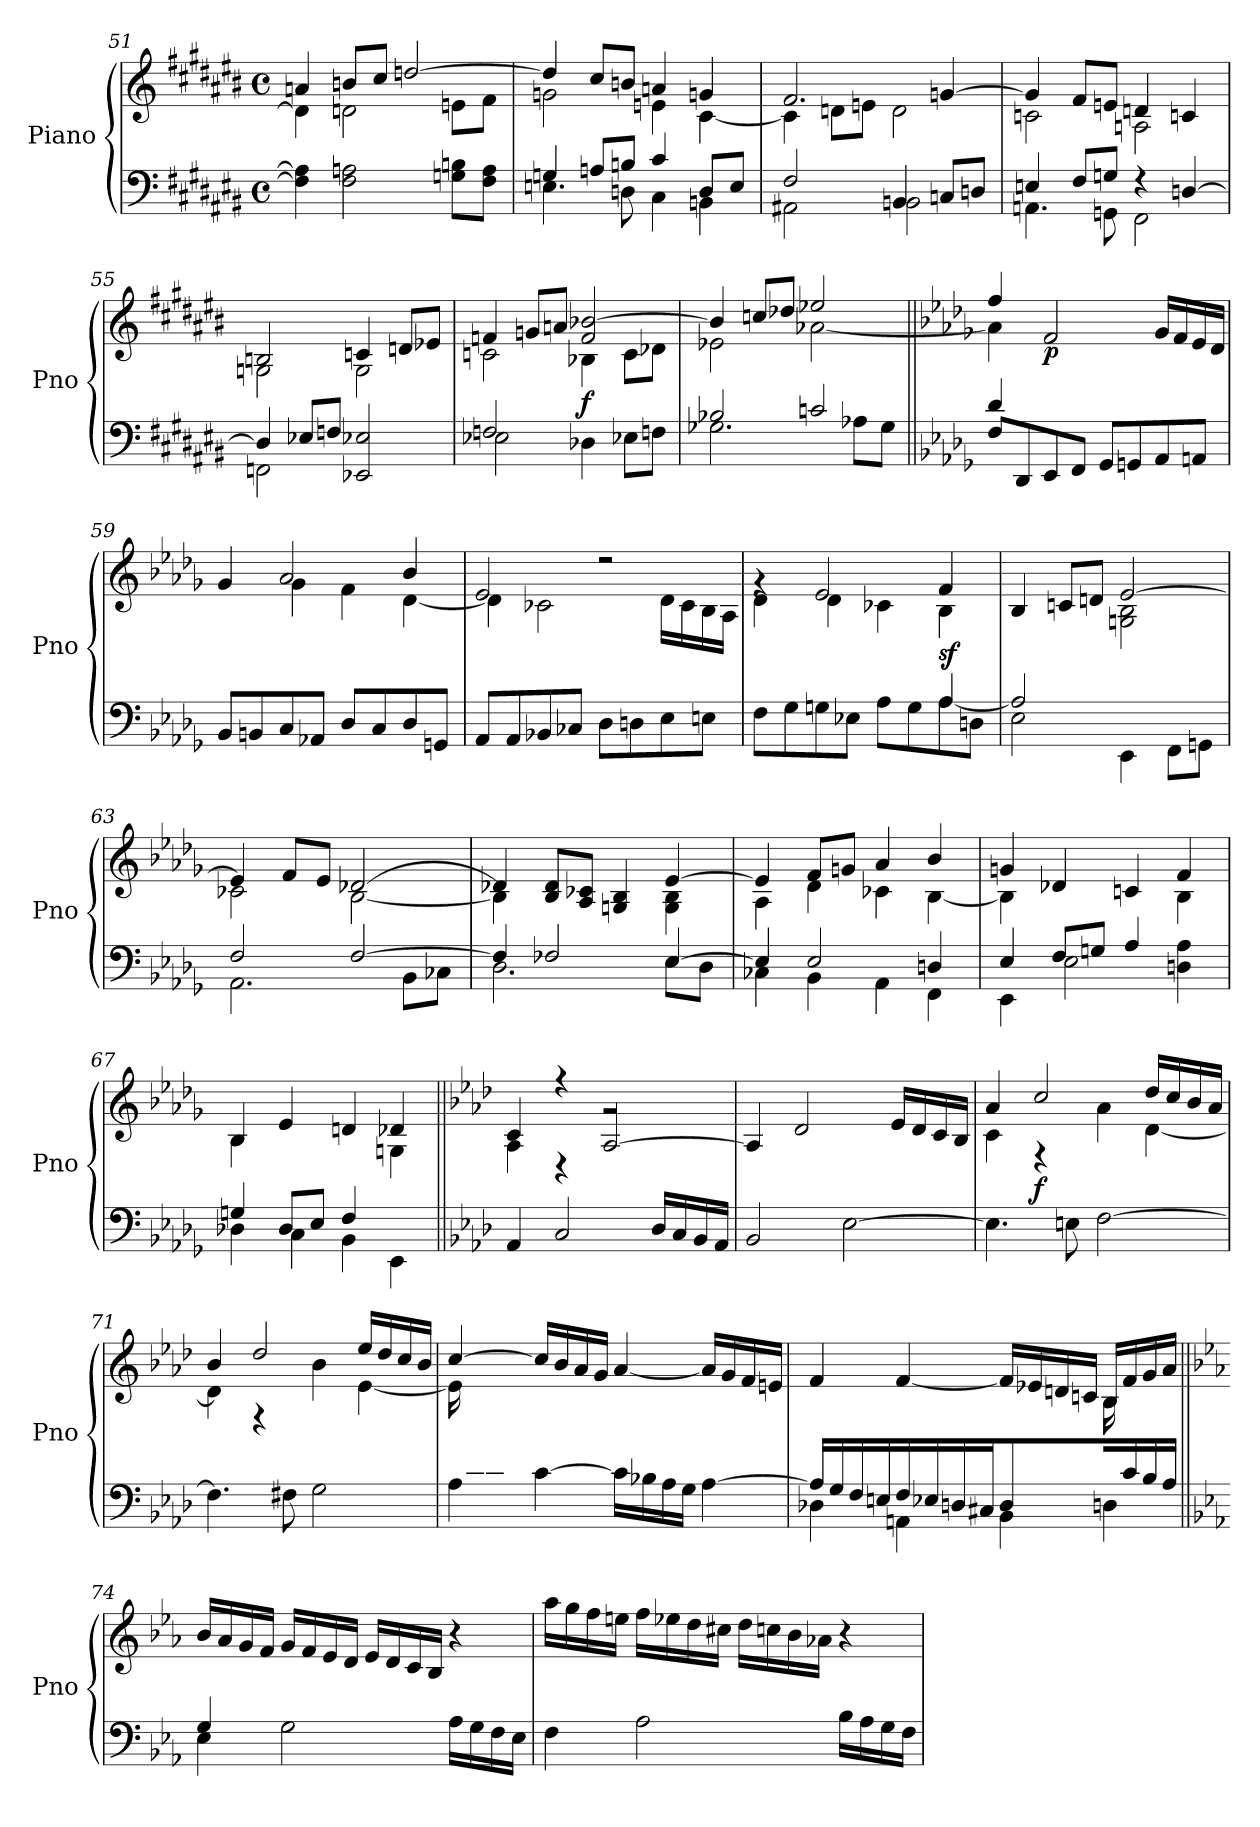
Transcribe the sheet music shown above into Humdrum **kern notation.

**kern	**kern	**dynam
*part1	*part1	*part1
*staff2	*staff1	*staff1/2
*I"Piano	*	*
*I'Pno	*	*
*clefF4	*clefG2	*
*k[f#c#g#d#a#e#b#]	*k[f#c#g#d#a#e#b#]	*
*M4/4	*M4/4	*
*met(c)	*met(c)	*
=51	=51	=51
*	*^	*
4F#\] 4A\]	4d\]	4an/	.
2F#\ 2An\	8bn/L	2dn\	.
.	8cc#/J	.	.
.	[2ddn/	.	.
8Gn\ 8Bn\L	.	8en\L	.
8F#\ 8A\J	.	8f#\J	.
=52	=52	=52	=52
*^	*	*	*
4Gn/	4.En\	4dd/]	2gn\	.
8An/L	.	8cc#/L	.	.
8Bn/J	8Dn\	8bn/J	.	.
4c#/	4C#\	4an/	4en\	.
8D/L	4BBn\	4gn/	[4c#\	.
8E/J	.	.	.	.
!!LO:PB:g=z	!!
=53	=53	=53	=53	=53
2F#/	2AA#X\	2.f#/	4c#\]	.
.	.	.	8dn\L	.
.	.	.	8en\J	.
4BBn/	2BB\	.	2d\	.
8Cn/L	.	[4gn/	.	.
8Dn/J	.	.	.	.
=54	=54	=54	=54	=54
4En/	4.AAn\	4g/]	2cn\	.
8F#/L	.	8f#/L	.	.
8Gn/J	8GGn\	8en/J	.	.
4r	2FF#\	4dn/	2An\	.
[4Dn/	.	4cn/	.	.
=55	=55	=55	=55	=55
4D/]	2FFn\	2Bn/	2Gn\	.
8E-X/L	.	.	.	.
8Fn/J	.	.	.	.
!	!	!	!	!LO:DY:b=2
2EE-X/ 2E-X/	2ryy	4cn/	2G\	other-dynamics
.	.	8dn/L	.	.
.	.	8e-X/J	.	.
=56	=56	=56	=56	=56
2Fn/	2E-X\	4fn/	2cn\	.
.	.	8gn/L	.	.
.	.	8an/J	.	.
!	!	!	!	!LO:DY:b
4D-X\	2ryy	2f/ [2b-X/	4B-X\	f
8E-X\L	.	.	8c\L	.
8Fn\J	.	.	8d-X\J	.
!!LO:LB:g=z	!!
=57	=57	=57	=57	=57
2B-X/	2.G-X\	4b-/]	2e-X\	.
.	.	8ccn/L	.	.
.	.	8dd-X/J	.	.
!	!	!	!	!LO:DY:b
2cn/	.	2ee-X/	[2a-X\	other-dynamics
.	8A-X\L	.	.	.
.	8G-\J	.	.	.
=58||	=58||	=58||	=58||	=58||
*k[b-e-a-d-g-]	*	*k[b-e-a-d-g-]	*	*
8F\L	4d-/	4ff/	4a-\]	.
8DD-/	.	.	.	.
!	!	!	!	!LO:DY:b
8EE-/	2.ryy	2f/	2.ryy	p
8FF/J	.	.	.	.
8GG-/L	.	.	.	.
8GGn/	.	.	.	.
8AA-/	.	16g-/LL	.	.
.	.	16f/	.	.
8AAn/J	.	16e-/	.	.
.	.	16d-/JJ	.	.
*v	*v	*	*	*
=59	=59	=59	=59
8BB-/L	4g-/	4ryy	.
8BBn/	.	.	.
8C/	2a-/	4g-\	.
8AA-X/J	.	.	.
8D-/L	.	4f\	.
8C/	.	.	.
8D-/	4b-/	[4d-\	.
8GGn/J	.	.	.
!!LO:LB:g=z	!!
=60	=60	=60	=60
8AA-/L	2e-/	4d-\]	.
8AA-/	.	.	.
8BB-X/	.	2c-X\	.
8C-X/J	.	.	.
8D-\L	2r	.	.
8Dn\	.	.	.
8E-\	.	16d-\LL	.
.	.	16c-\	.
8En\J	.	16B-\	.
.	.	16A-\JJ	.
=61	=61	=61	=61
*^	*	*	*
8F\L	2.ryy	4rg	4d-\	.
8G-\	.	.	.	.
8Gn\	.	2e-/	4d-\	.
8E-X\J	.	.	.	.
8A-\L	.	.	4c-X\	.
8G\	.	.	.	.
!	!	!	!	!LO:DY:b
8A-\	[4A-/	4f/	4B-\	sf
8Dn\J	.	.	.	.
=62	=62	=62	=62	=62
2E-\	2A-/]	4B-/	2ryy	.
.	.	8cn/L	.	.
.	.	8dn/J	.	.
4EE-\	2ryy	[2e-/	2Gn\ 2B-\	.
8FF\L	.	.	.	.
8GGn\J	.	.	.	.
=63	=63	=63	=63	=63
2F/	2.AA-\	4e-/]	2c-X\	.
.	.	8f/L	.	.
.	.	8e-/J	.	.
[2F/	.	[2d-X/	[2B-\	.
.	8BB-\L	.	.	.
.	8C-X\J	.	.	.
!!LO:LB:g=z	!!
=64	=64	=64	=64	=64
4F/]	2.D-\	4d-X/]	4B-\]	.
2F-X/	.	8B-/ 8d-/L	2ryy	.
.	.	8A-/ 8c-X/J	.	.
.	.	4Gn/ 4B-/	.	.
[4E-/	8E-\L	[4e-/	4G\ 4B-\	.
.	8D-\J	.	.	.
!!LO:LB:g=z	!!
=65	=65	=65	=65	=65
4E-/]	4C-X\	4e-/]	4A-\	.
2E-/	4BB-\	8f/L	4d-\	.
.	.	8gn/J	.	.
.	4AA-\	4a-/	4c-X\	.
4Dn/	4FF\	4b-/	[4B-\	.
=66	=66	=66	=66	=66
4E-/	4EE-\	4gn/	4B-\]	.
8F/L	2E-\	4d-X/	2ryy	.
8Gn/J	.	.	.	.
4A-/	.	4cn/	.	.
4Dn\ 4A-\	4ryy	4f/	4B-\	.
=67	=67	=67	=67	=67
*	*	*	*^	*
4Gn/	4D-X\	4B-/	4B-\	2.ryy	.
8D-/L	4C\	4e-/	2.ryy	.	.
8E-/J	.	.	.	.	.
4F/	4BB-\	4dn/	.	.	.
4ryy	4EE-\	4d-X/	.	4Gn\	.
*v	*v	*	*	*	*
*	*v	*v	*v	*
=68||	=68||	=68||
*k[b-e-a-d-]	*k[b-e-a-d-]	*
*	*^	*
4AA-/	4c/	4A-\	.
2C/	4r	4rD	.
.	[2A-/	2rg	.
16D-/LL	.	.	.
16C/	.	.	.
16BB-/	.	.	.
16AA-/JJ	.	.	.
*	*v	*v	*
=69	=69	=69
2BB-/	4A-/]	.
.	2d-/	.
[2E-\	.	.
.	16e-/LL	.
.	16d-/	.
.	16c/	.
.	16B-/JJ	.
!!LO:PB:g=z
=70	=70	=70
*	*^	*
4.E-\]	4a-/	4c\	.
!	!	!	!LO:DY:b
.	2cc/	4rF	f
8En\	.	.	.
[2F\	.	4a-\	.
.	16dd-/LL	[4d-\	.
.	16cc/	.	.
.	16b-/	.	.
.	16a-/JJ	.	.
!!LO:LB:g=z	!!
=71	=71	=71	=71
4.F\]	4b-/	4d-\]	.
.	2dd-/	4rF	.
8F#X\	.	.	.
2G\	.	4b-\	.
.	16ee-/LL	[4e-\	.
.	16dd-/	.	.
.	16cc/	.	.
.	16b-/JJ	.	.
=72	=72	=72	=72
*^	*	*	*
16ryy	4A-\	[4cc/	16e-\LL]	.
16d-/	.	.	2...ryy	.
16c/	.	.	.	.
16Bn/JJ	.	.	.	.
2.ryy	[4c\	16cc/LL]	.	.
.	.	16b-/	.	.
.	.	16a-/	.	.
.	.	16g/JJ	.	.
.	16c\LL]	[4a-/	.	.
.	16B-X\	.	.	.
.	16A-\	.	.	.
.	16G\JJ	.	.	.
.	[4A-\	16a-/LL]	.	.
.	.	16g/	.	.
.	.	16f/	.	.
.	.	16en/JJ	.	.
=73	=73	=73	=73	=73
16A-/LL]	4D-X\	4f/	2.ryy	.
16G/	.	.	.	.
16F/	.	.	.	.
16En/JJ	.	.	.	.
16F/LL	4AAn\	[4f/	.	.
16E-X/	.	.	.	.
16Dn/	.	.	.	.
16C#X/JJ	.	.	.	.
4D/	4BB-\	16f/LL]	.	.
.	.	16e-X/	.	.
.	.	16dn/	.	.
.	.	16cn/JJ	.	.
16ryy	4Dn\	16B-/LL	16B-\LL	.
16c/	.	16f/	8.ryy	.
16B-/	.	16g/	.	.
16A-/JJ	.	16a-/JJ	.	.
*	*	*v	*v	*
!!LO:LB:g=z
=74||	=74||	=74||	=74||
*k[b-e-a-]	*	*k[b-e-a-]	*
4G/	4E-\	16b-/LL	.
.	.	16a-/	.
.	.	16g/	.
.	.	16f/JJ	.
2G\	2.ryy	16g/LL	.
.	.	16f/	.
.	.	16e-/	.
.	.	16d/JJ	.
.	.	16e-/LL	.
.	.	16d/	.
.	.	16c/	.
.	.	16B-/JJ	.
16A-\LL	.	4r	.
16G\	.	.	.
16F\	.	.	.
16E-\JJ	.	.	.
*v	*v	*	*
=75	=75	=75
4F\	16aa-\LL	.
.	16gg\	.
.	16ff\	.
.	16een\JJ	.
2A-\	16ff\LL	.
.	16ee-X\	.
.	16dd\	.
.	16cc#X\JJ	.
.	16dd\LL	.
.	16ccn\	.
.	16b-\	.
.	16a-X\JJ	.
16B-\LL	4r	.
16A-\	.	.
16G\	.	.
16F\JJ	.	.
=	=	=
*-	*-	*-
